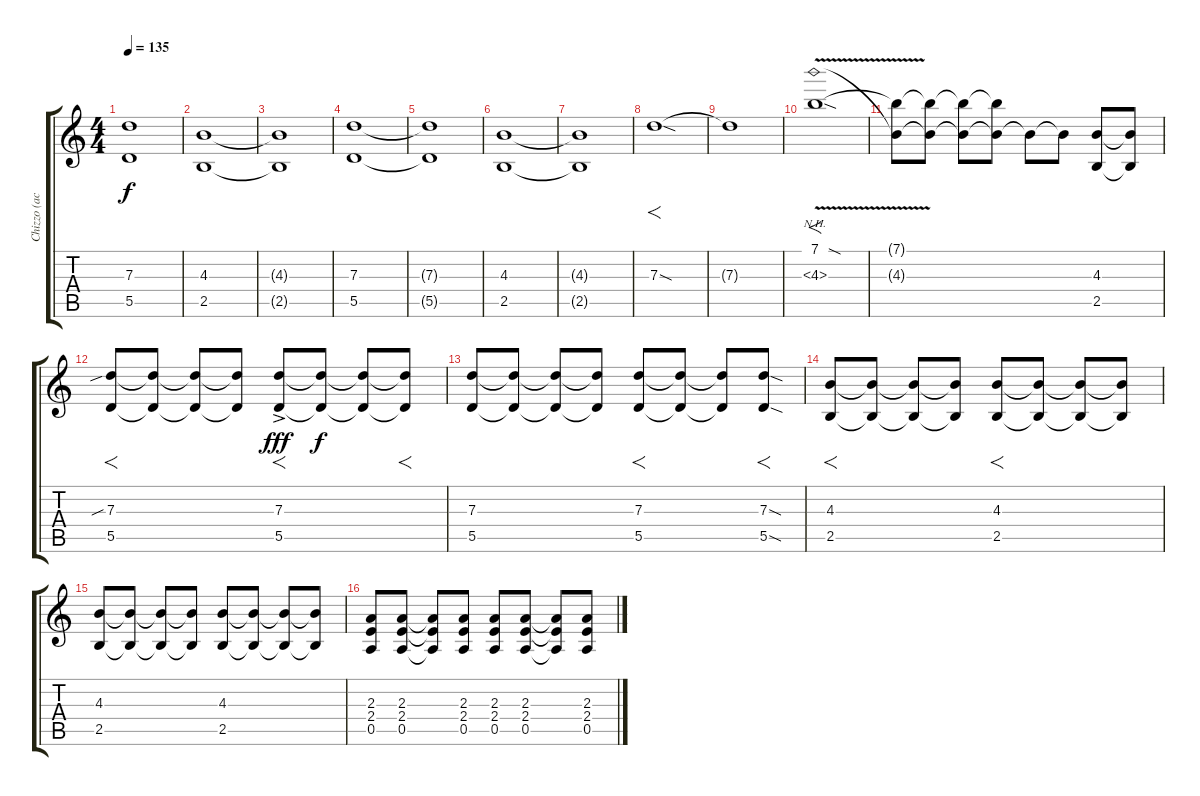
\track ("Chizzo (acomp.)" "Chizzo (ac") {instrument electricguitarjazz}
\staff {score tabs}
\tuning (E4 B3 G3 D3 A2 E2) {hide}
\ts (4 4)
\tempo 135
\clef g2
\ks c
(7.3{t} 5.5{t}).1{dy f} |
(4.3 2.5).1 |
(4.3{t} 2.5{t}).1 |
(7.3 5.5).1 |
(7.3{t} 5.5{t}).1 |
(4.3 2.5).1 |
(4.3{t} 2.5{t}).1 |
7.3{sod}.1{f} |
7.3{t}.1 |
(7.1{sod} 4.3{nh v}).1{f} |
(7.1{t} 4.3{t}).8 (7.1{t} 4.3{t}).8 (7.1{t} 4.3{t}).8 (7.1{t} 4.3{t}).8 4.3{t}.8 4.3{t}.8 (4.3 2.5).8 (4.3{t} 2.5{t}).8 |
(7.3{sib} 5.5).8{f} (7.3{t} 5.5{t}).8 (7.3{t} 5.5{t}).8 (7.3{t} 5.5{t}).8 (7.3{ac} 5.5).8{f dy fff} (7.3{t} 5.5{t}).8{dy f} (7.3{t} 5.5{t}).8 (7.3{t} 5.5{t}).8{f} |
(7.3 5.5).8 (7.3{t} 5.5{t}).8 (7.3{t} 5.5{t}).8 (7.3{t} 5.5{t}).8 (7.3 5.5).8{f} (7.3{t} 5.5{t}).8 (7.3{t} 5.5{t}).8 (7.3{sod} 5.5{sod}).8{f} |
(4.3 2.5).8{f} (4.3{t} 2.5{t}).8 (4.3{t} 2.5{t}).8 (4.3{t} 2.5{t}).8 (4.3 2.5).8{f} (4.3{t} 2.5{t}).8 (4.3{t} 2.5{t}).8 (4.3{t} 2.5{t}).8 |
(4.3 2.5).8 (4.3{t} 2.5{t}).8 (4.3{t} 2.5{t}).8 (4.3{t} 2.5{t}).8 (4.3 2.5).8 (4.3{t} 2.5{t}).8 (4.3{t} 2.5{t}).8 (4.3{t} 2.5{t}).8 |
(2.3 2.4 0.5).8 (2.3 2.4 0.5).8 (2.3{t} 2.4{t} 0.5{t}).8 (2.3 2.4 0.5).8 (2.3 2.4 0.5).8 (2.3 2.4 0.5).8 (2.3{t} 2.4{t} 0.5{t}).8 (2.3 2.4 0.5).8
